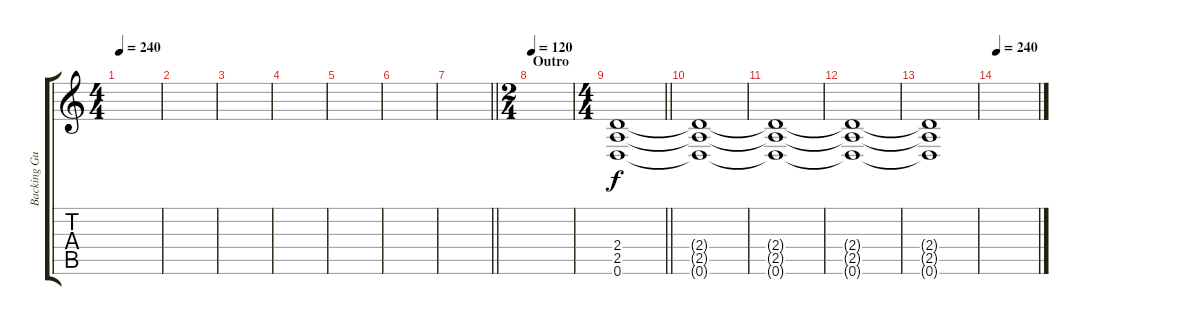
\track ("Backing Guitar" "Backing Gu") {instrument distortionguitar}
\staff {score tabs}
\tuning (D4 A3 F3 C3 G2 D2) {hide}
\ts (4 4)
\tempo 240
\clef g2
\ks c
|
|
|
|
|
|
\barLineRight lightlight
|
\ts (2 4)
\section ("" "Outro")
\tempo 120
|
\ts (4 4)
\barLineRight lightlight
(2.4 2.5 0.6).1 |
(2.4{t} 2.5{t} 0.6{t}).1 |
(2.4{t} 2.5{t} 0.6{t}).1 |
(2.4{t} 2.5{t} 0.6{t}).1 |
(2.4{t} 2.5{t} 0.6{t}).1 |
\tempo 240
